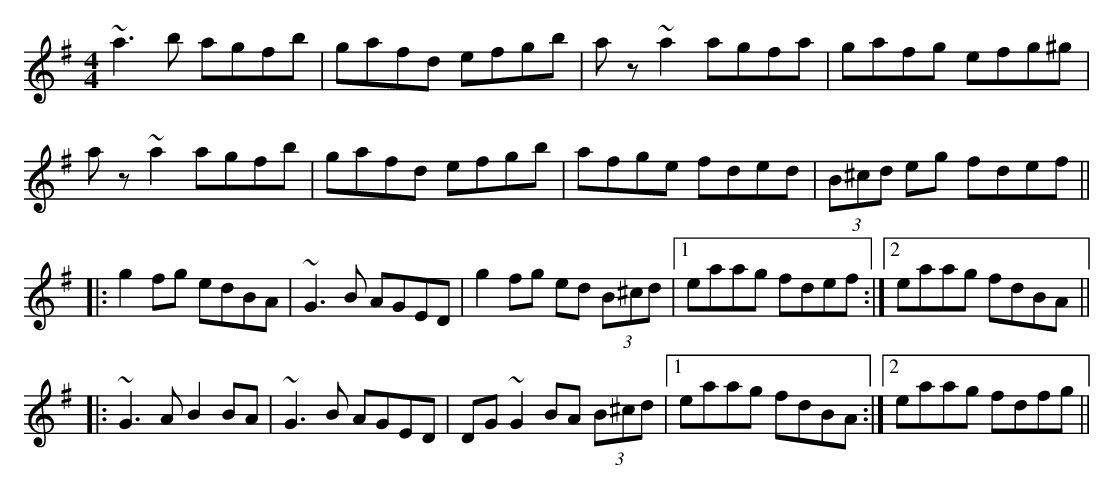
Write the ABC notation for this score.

X:1
M:4/4
K:G
~a3b agfb|gafd efgb|az~a2 agfa|gafg efg^g|
az~a2 agfb|gafd efgb|afge fded|(3B^cd eg fdef||
|:g2fg edBA|~G3B AGED|g2fg ed (3B^cd|1 eaag fdef:|2 eaag fdBA||
|:~G3A B2BA|~G3B AGED|DG~G2 BA (3B^cd|1 eaag fdBA:|2 eaag fdfg||
